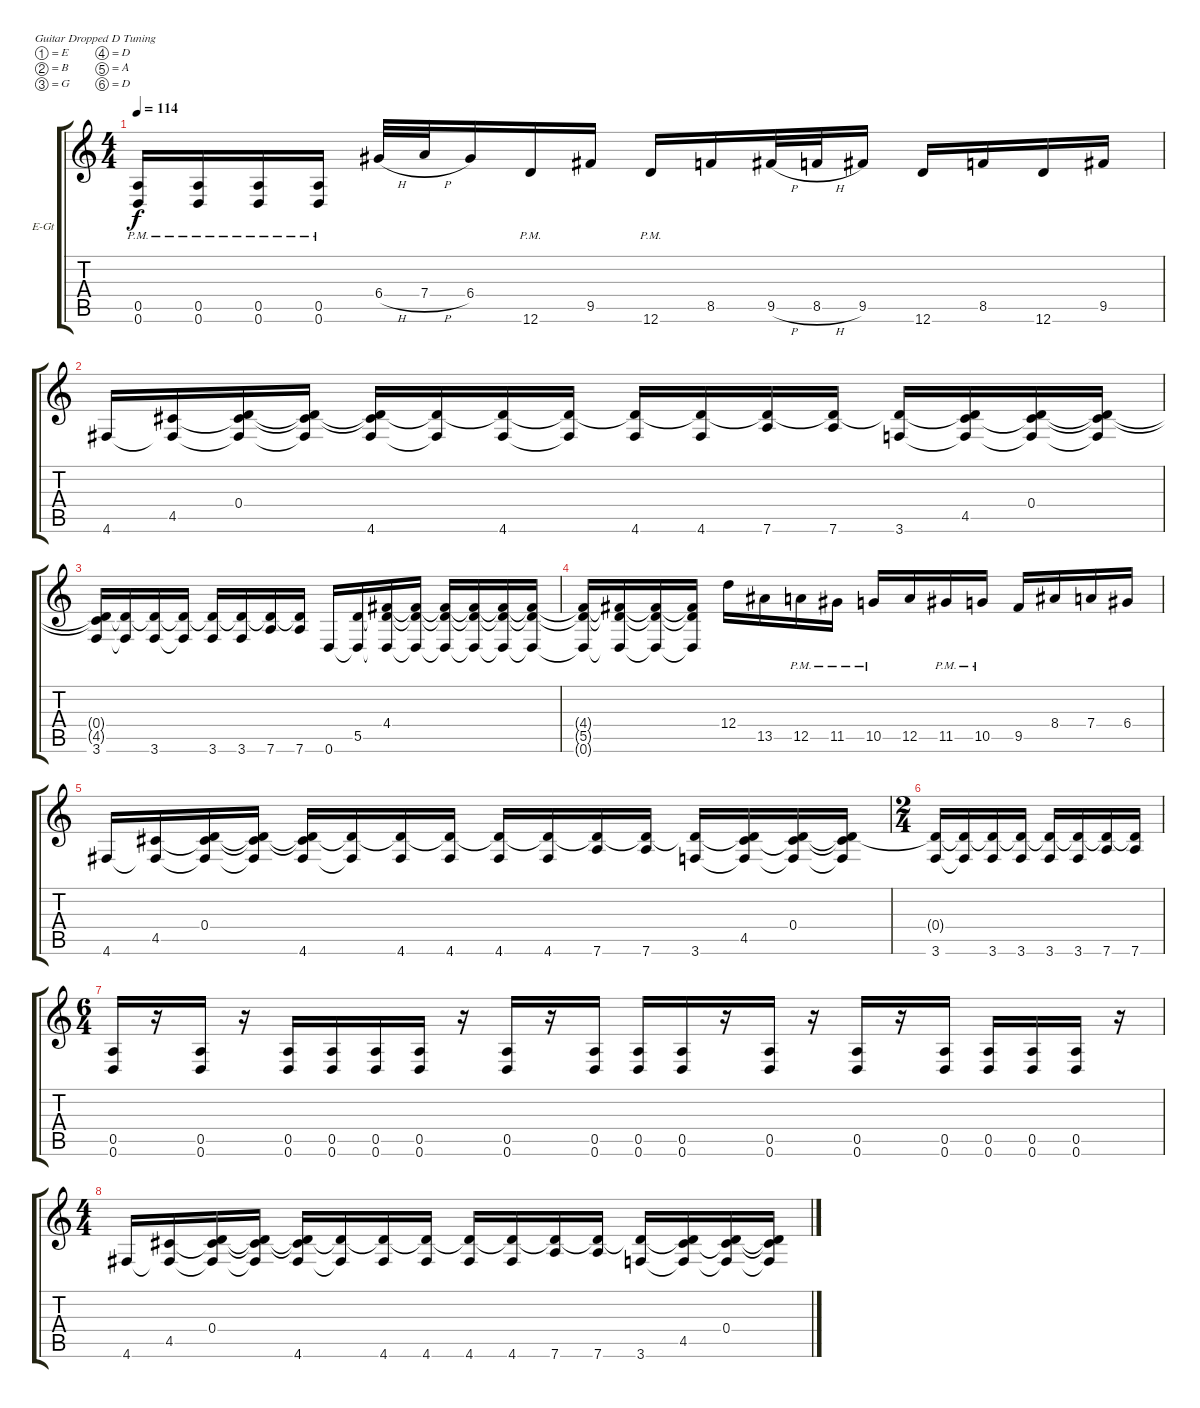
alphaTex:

\bracketExtendMode groupsimilarinstruments
\firstSystemTrackNameOrientation horizontal
\otherSystemsTrackNameOrientation horizontal
\track ("Guitar" "E-Gt") {instrument distortionguitar}
\staff {score tabs}
\tuning (E4 B3 G3 D3 A2 D2)
\ts (4 4)
\tempo 114
\clef g2
\ks c
(0.5{pm} 0.6{pm}).16{dy f} (0.5{pm} 0.6{pm}).16 (0.5{pm} 0.6{pm}).16 (0.5{pm} 0.6{pm}).16 6.4{h}.32 7.4{h}.32 6.4.16 12.6{pm}.16 9.5.16 12.6{pm}.16 8.5.16 9.5{h}.32 8.5{h}.32 9.5.16 12.6.16 8.5.16 12.6.16 9.5.16 |
4.6.16 (4.5 4.6{t}).16 (0.4 4.5{t} 4.6{t}).16 (0.4{t} 4.5{t} 4.6{t}).16 (0.4{t} 4.5{t} 4.6).16 (0.4{t} 4.6{t}).16 (0.4{t} 4.6).16 (0.4{t} 4.6{t}).16 (0.4{t} 4.6).16 (0.4{t} 4.6).16 (0.4{t} 7.6).16 (0.4{t} 7.6).16 (0.4{t} 3.6).16 (0.4{t} 4.5 3.6{t}).16 (0.4 4.5{t} 3.6{t}).16 (0.4{t} 4.5{t} 3.6{t}).16 |
(0.4{t} 4.5{t} 3.6).16 (0.4{t} 3.6{t}).16 (0.4{t} 3.6).16 (0.4{t} 3.6{t}).16 (0.4{t} 3.6).16 (0.4{t} 3.6).16 (0.4{t} 7.6).16 (0.4{t} 7.6).16 0.6.16 (5.5 0.6{t}).16 (4.4 5.5{t} 0.6{t}).16 (4.4{t} 5.5{t} 0.6{t}).16 (4.4{t} 5.5{t} 0.6{t}).16 (4.4{t} 5.5{t} 0.6{t}).16 (4.4{t} 5.5{t} 0.6{t}).16 (4.4{t} 5.5{t} 0.6{t}).16 |
(4.4{t} 5.5{t} 0.6{t}).16 (4.4{t} 5.5{t} 0.6{t}).16 (4.4{t} 5.5{t} 0.6{t}).16 (4.4{t} 5.5{t} 0.6{t}).16 12.4.16 13.5.16 12.5{pm}.16 11.5{pm}.16 10.5{pm}.16 12.5.16 11.5{pm}.16 10.5{pm}.16 9.5.16 8.4.16 7.4.16 6.4.16 |
4.6.16 (4.5 4.6{t}).16 (0.4 4.5{t} 4.6{t}).16 (0.4{t} 4.5{t} 4.6{t}).16 (0.4{t} 4.5{t} 4.6).16 (0.4{t} 4.6{t}).16 (0.4{t} 4.6).16 (0.4{t} 4.6).16 (0.4{t} 4.6).16 (0.4{t} 4.6).16 (0.4{t} 7.6).16 (0.4{t} 7.6).16 (0.4{t} 3.6).16 (0.4{t} 4.5 3.6{t}).16 (0.4 4.5{t} 3.6{t}).16 (0.4{t} 4.5{t} 3.6{t}).16 |
\ts (2 4)
(0.4{t} 3.6).16 (0.4{t} 3.6{t}).16 (0.4{t} 3.6).16 (0.4{t} 3.6).16 (0.4{t} 3.6).16 (0.4{t} 3.6).16 (0.4{t} 7.6).16 (0.4{t} 7.6).16 |
\ts (6 4)
(0.5 0.6).16 r.16 (0.5 0.6).16 r.16 (0.5 0.6).16 (0.5 0.6).16 (0.5 0.6).16 (0.5 0.6).16 r.16 (0.5 0.6).16 r.16 (0.5 0.6).16 (0.5 0.6).16 (0.5 0.6).16 r.16 (0.5 0.6).16 r.16 (0.5 0.6).16 r.16 (0.5 0.6).16 (0.5 0.6).16 (0.5 0.6).16 (0.5 0.6).16 r.16 |
\ts (4 4)
4.6.16 (4.5 4.6{t}).16 (0.4 4.5{t} 4.6{t}).16 (0.4{t} 4.5{t} 4.6{t}).16 (0.4{t} 4.5{t} 4.6).16 (0.4{t} 4.6{t}).16 (0.4{t} 4.6).16 (0.4{t} 4.6).16 (0.4{t} 4.6).16 (0.4{t} 4.6).16 (0.4{t} 7.6).16 (0.4{t} 7.6).16 (0.4{t} 3.6).16 (0.4{t} 4.5 3.6{t}).16 (0.4 4.5{t} 3.6{t}).16 (0.4{t} 4.5{t} 3.6{t}).16
